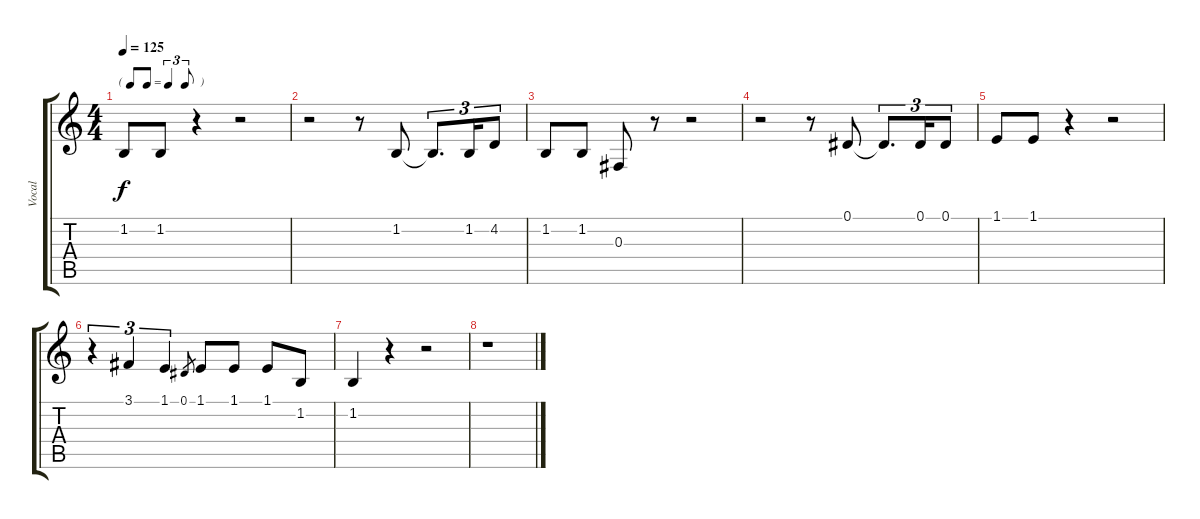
\track ("Vocal" "Vocal") {instrument oboe}
\staff {score tabs}
\tuning (Eb4 Bb3 Gb3 Db3 Ab2 Eb2) {hide}
\ts (4 4)
\tf triplet8th
\tempo 125
\clef g2
\ks c
1.2.8{dy f} 1.2.8 r.4 r.2 |
r.2 r.8 1.2.8 1.2{t}.8{d tu (3 2)} 1.2.16{tu (3 2)} 4.2.8{tu (3 2)} |
1.2.8 1.2.8 0.3.8 r.8 r.2 |
r.2 r.8 0.1.8 0.1{t}.8{d tu (3 2)} 0.1.16{tu (3 2)} 0.1.8{tu (3 2)} |
1.1.8 1.1.8 r.4 r.2 |
r.4{tu (3 2)} 3.1.4{tu (3 2)} 1.1.4{tu (3 2)} 0.1.8{gr} 1.1.8 1.1.8 1.1.8 1.2.8 |
1.2.4 r.4 r.2 |
r.1
